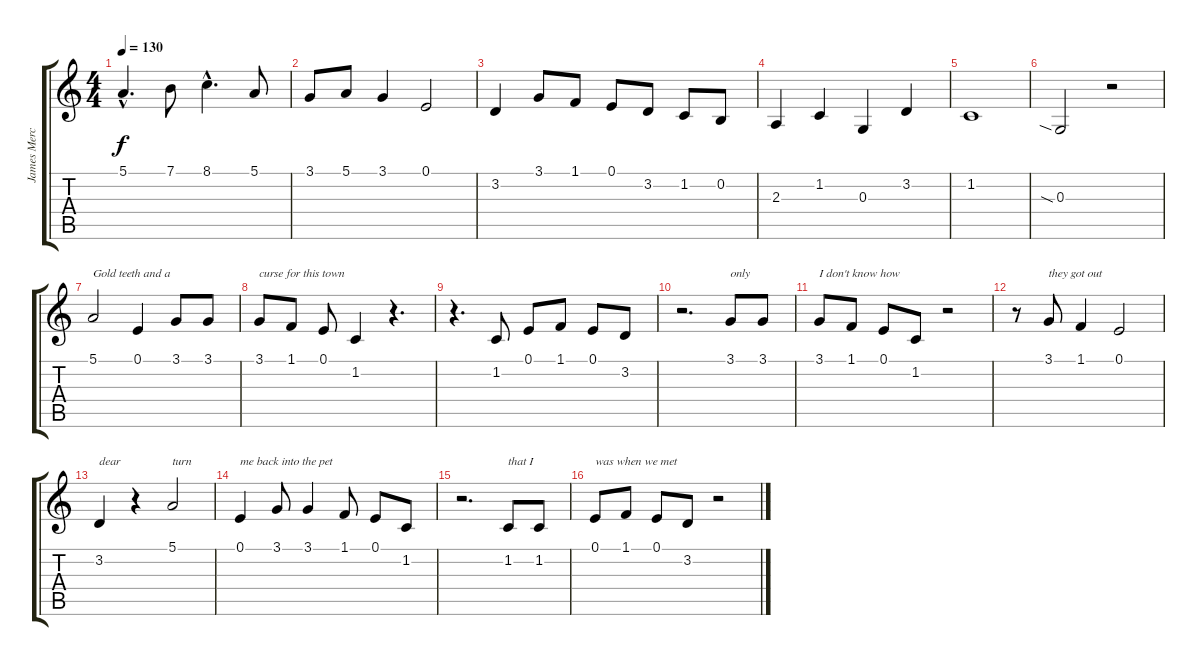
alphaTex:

\track ("James Mercer" "James Merc") {instrument synthvoice}
\staff {score tabs}
\tuning (E4 B3 G3 D3 A2 E2) {hide}
\ts (4 4)
\tempo 130
\clef g2
\ks c
5.1{hac}.4{d dy f} 7.1.8 8.1{hac}.4{d} 5.1.8 |
3.1.8 5.1.8 3.1.4 0.1.2 |
3.2.4 3.1.8 1.1.8 0.1.8 3.2.8 1.2.8 0.2.8 |
2.3.4 1.2.4 0.3.4 3.2.4 |
1.2.1 |
0.3{sia}.2 r.2 |
5.1.2{txt "Gold teeth and a"} 0.1.4 3.1.8 3.1.8 |
3.1.8{txt "curse for this town"} 1.1.8 0.1.8 1.2.4 r.4{d} |
r.4{d} 1.2.8 0.1.8 1.1.8 0.1.8 3.2.8 |
r.2{d} 3.1.8{txt "only"} 3.1.8 |
3.1.8{txt "I don't know how"} 1.1.8 0.1.8 1.2.8 r.2 |
r.8 3.1.8{txt "they got out"} 1.1.4 0.1.2 |
3.2.4{txt "dear"} r.4 5.1.2{txt "turn"} |
0.1.4{txt "me back into the pet"} 3.1.8 3.1.4 1.1.8 0.1.8 1.2.8 |
r.2{d} 1.2.8{txt "that I"} 1.2.8 |
0.1.8{txt "was when we met"} 1.1.8 0.1.8 3.2.8 r.2
